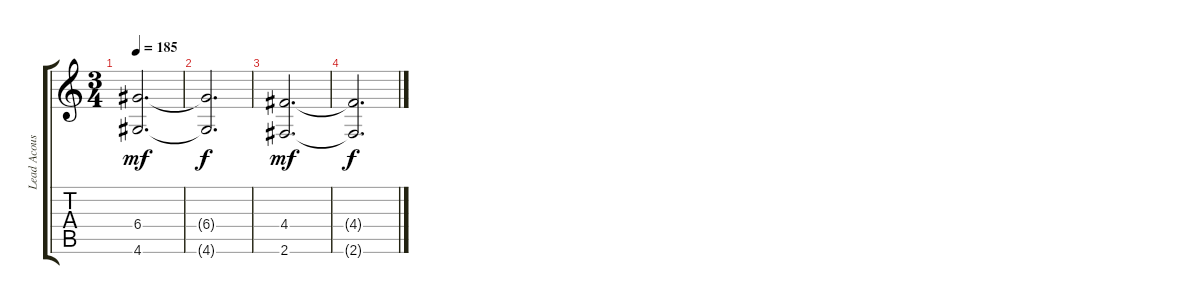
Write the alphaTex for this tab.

\track ("Lead Acoustic" "Lead Acous") {instrument acousticguitarsteel}
\staff {score tabs}
\tuning (E4 B3 G3 D3 A2 E2) {hide}
\ts (3 4)
\tempo 185
\clef g2
\ks c
(6.4 4.6).2{d dy mf} |
(6.4{t} 4.6{t}).2{d dy f} |
(4.4 2.6).2{d dy mf} |
(4.4{t} 2.6{t}).2{d dy f}
